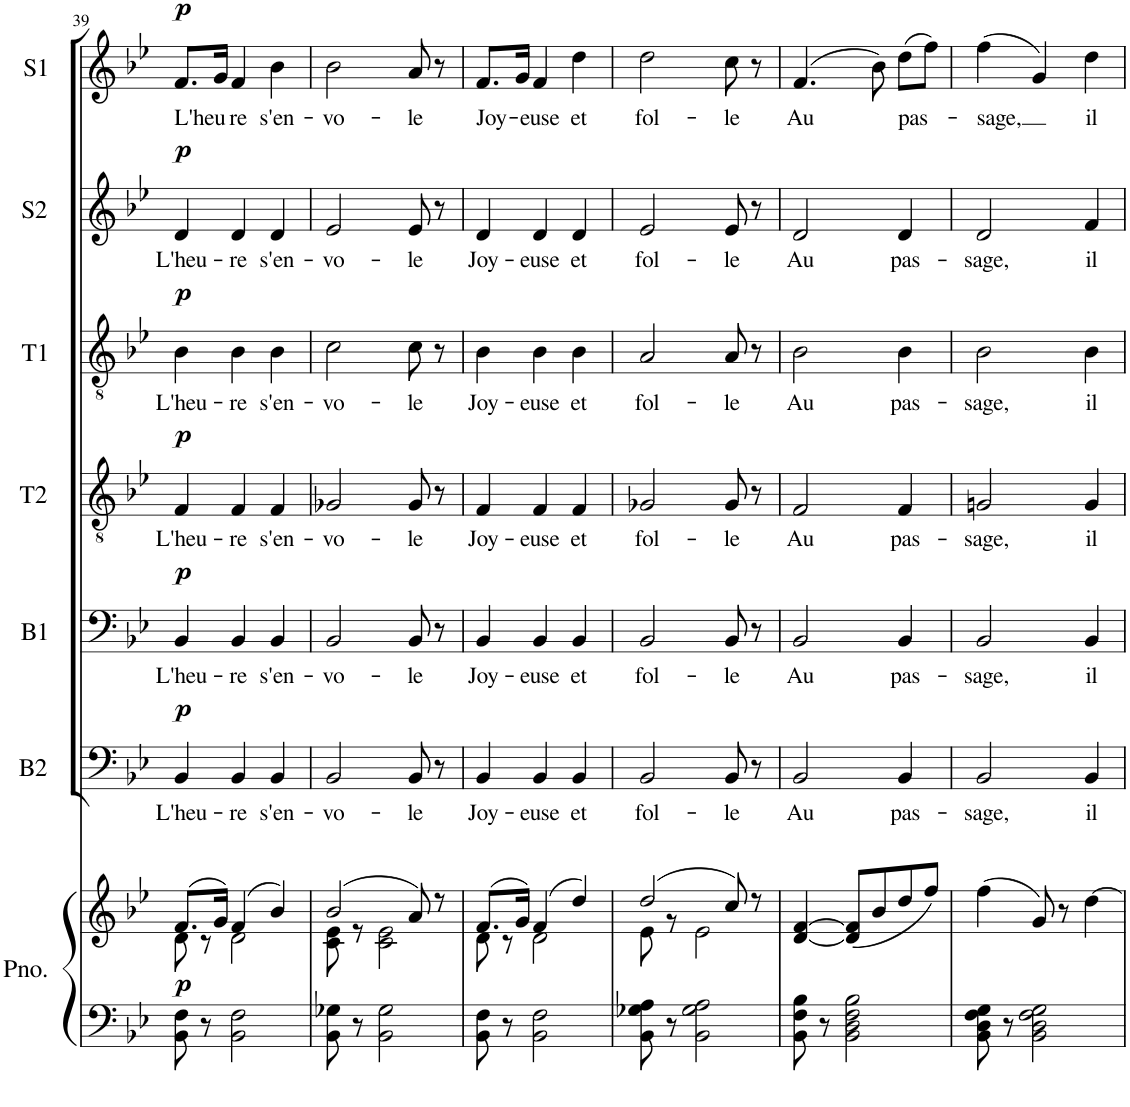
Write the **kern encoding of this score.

**kern	**kern	**dynam	**kern	**text	**dynam	**kern	**text	**dynam	**kern	**text	**dynam	**kern	**text	**dynam	**kern	**text	**dynam	**kern	**text	**dynam
*part7	*part7	*part7	*part6	*part6	*part6	*part5	*part5	*part5	*part4	*part4	*part4	*part3	*part3	*part3	*part2	*part2	*part2	*part1	*part1	*part1
*staff8	*staff7	*staff7/8	*staff6	*staff6	*staff6	*staff5	*staff5	*staff5	*staff4	*staff4	*staff4	*staff3	*staff3	*staff3	*staff2	*staff2	*staff2	*staff1	*staff1	*staff1
*I"Piano	*	*	*I"Basse 2	*	*	*I"Basse 1	*	*	*I"Tenor 2	*	*	*I"Tenor 1	*	*	*I"Soprano 2	*	*	*I"Soprano 1	*	*
*I'Pno.	*	*	*I'B2	*	*	*I'B1	*	*	*I'T2	*	*	*I'T1	*	*	*I'S2	*	*	*I'S1	*	*
!!LO:PB:g=z
*clefF4	*clefG2	*	*clefF4	*	*	*clefF4	*	*	*clefGv2	*	*	*clefGv2	*	*	*clefG2	*	*	*clefG2	*	*
*k[b-e-]	*k[b-e-]	*	*k[b-e-]	*	*	*k[b-e-]	*	*	*k[b-e-]	*	*	*k[b-e-]	*	*	*k[b-e-]	*	*	*k[b-e-]	*	*
*M3/4	*M3/4	*	*M3/4	*	*	*M3/4	*	*	*M3/4	*	*	*M3/4	*	*	*M3/4	*	*	*M3/4	*	*
=39	=39	=39	=39	=39	=39	=39	=39	=39	=39	=39	=39	=39	=39	=39	=39	=39	=39	=39	=39	=39
*	*^	*	*	*	*	*	*	*	*	*	*	*	*	*	*	*	*	*	*	*
!	!	!	!LO:DY:b	!	!LO:LY:b	!LO:DY:a	!	!LO:LY:b	!LO:DY:a	!	!LO:LY:b	!LO:DY:a	!	!LO:LY:b	!LO:DY:a	!	!LO:LY:b	!LO:DY:a	!	!LO:LY:b	!LO:DY:a
8BB-\ 8F\	(8.f/L	8d\	p	4BB-/	L'heu-	p	4BB-/	L'heu-	p	4F/	L'heu-	p	4B-\	L'heu-	p	4d/	L'heu-	p	8.f/L	L'heu-	p
8r	.	8r	.	.	.	.	.	.	.	.	.	.	.	.	.	.	.	.	.	.	.
.	16g/Jk)	.	.	.	.	.	.	.	.	.	.	.	.	.	.	.	.	.	16g/Jk	.	.
!	!	!	!	!	!LO:LY:b	!	!	!LO:LY:b	!	!	!LO:LY:b	!	!	!LO:LY:b	!	!	!LO:LY:b	!	!	!LO:LY:b	!
2BB-\ 2F\	(4f/	2d\	.	4BB-/	-re	.	4BB-/	-re	.	4F/	-re	.	4B-\	-re	.	4d/	-re	.	4f/	-re	.
!	!	!	!	!	!LO:LY:b	!	!	!LO:LY:b	!	!	!LO:LY:b	!	!	!LO:LY:b	!	!	!LO:LY:b	!	!	!LO:LY:b	!
.	4b-/)	.	.	4BB-/	s'en-	.	4BB-/	s'en-	.	4F/	s'en-	.	4B-\	s'en-	.	4d/	s'en-	.	4b-\	s'en-	.
=40	=40	=40	=40	=40	=40	=40	=40	=40	=40	=40	=40	=40	=40	=40	=40	=40	=40	=40	=40	=40	=40
!	!	!	!	!	!LO:LY:b	!	!	!LO:LY:b	!	!	!LO:LY:b	!	!	!LO:LY:b	!	!	!LO:LY:b	!	!	!LO:LY:b	!
8BB-\ 8G-X\	(2b-/	8c\ 8e-\	.	2BB-/	-vo-	.	2BB-/	-vo-	.	2G-X/	-vo-	.	2c\	-vo-	.	2e-/	-vo-	.	2b-\	-vo-	.
8r	.	8r	.	.	.	.	.	.	.	.	.	.	.	.	.	.	.	.	.	.	.
2BB-\ 2G-\	.	2c\ 2e-\	.	.	.	.	.	.	.	.	.	.	.	.	.	.	.	.	.	.	.
!	!	!	!	!	!LO:LY:b	!	!	!LO:LY:b	!	!	!LO:LY:b	!	!	!LO:LY:b	!	!	!LO:LY:b	!	!	!LO:LY:b	!
.	8a/)	.	.	8BB-/	-le	.	8BB-/	-le	.	8G-/	-le	.	8c\	-le	.	8e-/	-le	.	8a/	-le	.
.	8r	.	.	8r	.	.	8r	.	.	8r	.	.	8r	.	.	8r	.	.	8r	.	.
=41	=41	=41	=41	=41	=41	=41	=41	=41	=41	=41	=41	=41	=41	=41	=41	=41	=41	=41	=41	=41	=41
!	!	!	!	!	!LO:LY:b	!	!	!LO:LY:b	!	!	!LO:LY:b	!	!	!LO:LY:b	!	!	!LO:LY:b	!	!	!LO:LY:b	!
8BB-\ 8F\	(8.f/L	8d\	.	4BB-/	Joy-	.	4BB-/	Joy-	.	4F/	Joy-	.	4B-\	Joy-	.	4d/	Joy-	.	8.f/L	Joy-	.
8r	.	8r	.	.	.	.	.	.	.	.	.	.	.	.	.	.	.	.	.	.	.
.	16g/Jk)	.	.	.	.	.	.	.	.	.	.	.	.	.	.	.	.	.	16g/Jk	.	.
!	!	!	!	!	!LO:LY:b	!	!	!LO:LY:b	!	!	!LO:LY:b	!	!	!LO:LY:b	!	!	!LO:LY:b	!	!	!LO:LY:b	!
2BB-\ 2F\	(4f/	2d\	.	4BB-/	-euse	.	4BB-/	-euse	.	4F/	-euse	.	4B-\	-euse	.	4d/	-euse	.	4f/	-euse	.
!	!	!	!	!	!LO:LY:b	!	!	!LO:LY:b	!	!	!LO:LY:b	!	!	!LO:LY:b	!	!	!LO:LY:b	!	!	!LO:LY:b	!
.	4dd/)	.	.	4BB-/	et	.	4BB-/	et	.	4F/	et	.	4B-\	et	.	4d/	et	.	4dd\	et	.
=42	=42	=42	=42	=42	=42	=42	=42	=42	=42	=42	=42	=42	=42	=42	=42	=42	=42	=42	=42	=42	=42
!	!	!	!	!	!LO:LY:b	!	!	!LO:LY:b	!	!	!LO:LY:b	!	!	!LO:LY:b	!	!	!LO:LY:b	!	!	!LO:LY:b	!
8BB-\ 8G-X\ 8A\	(2dd/	8e-\	.	2BB-/	fol-	.	2BB-/	fol-	.	2G-X/	fol-	.	2A/	fol-	.	2e-/	fol-	.	2dd\	fol-	.
8r	.	8r	.	.	.	.	.	.	.	.	.	.	.	.	.	.	.	.	.	.	.
2BB-\ 2G-\ 2A\	.	2e-\	.	.	.	.	.	.	.	.	.	.	.	.	.	.	.	.	.	.	.
!	!	!	!	!	!LO:LY:b	!	!	!LO:LY:b	!	!	!LO:LY:b	!	!	!LO:LY:b	!	!	!LO:LY:b	!	!	!LO:LY:b	!
.	8cc/)	.	.	8BB-/	-le	.	8BB-/	-le	.	8G-/	-le	.	8A/	-le	.	8e-/	-le	.	8cc\	-le	.
.	8r	.	.	8r	.	.	8r	.	.	8r	.	.	8r	.	.	8r	.	.	8r	.	.
*	*v	*v	*	*	*	*	*	*	*	*	*	*	*	*	*	*	*	*	*	*	*
=43	=43	=43	=43	=43	=43	=43	=43	=43	=43	=43	=43	=43	=43	=43	=43	=43	=43	=43	=43	=43
!	!	!	!	!LO:LY:b	!	!	!LO:LY:b	!	!	!LO:LY:b	!	!	!LO:LY:b	!	!	!LO:LY:b	!	!	!LO:LY:b	!
8BB-\ 8F\ 8B-\	[4d/ [4f/	.	2BB-/	Au	.	2BB-/	Au	.	2F/	Au	.	2B-\	Au	.	2d/	Au	.	(4.f/	Au	.
8r	.	.	.	.	.	.	.	.	.	.	.	.	.	.	.	.	.	.	.	.
2BB-\ 2D\ 2F\ 2B-\	(8d/] 8f/]L	.	.	.	.	.	.	.	.	.	.	.	.	.	.	.	.	.	.	.
.	8b-/	.	.	.	.	.	.	.	.	.	.	.	.	.	.	.	.	8b-\)	.	.
!	!	!	!	!LO:LY:b	!	!	!LO:LY:b	!	!	!LO:LY:b	!	!	!LO:LY:b	!	!	!LO:LY:b	!	!	!LO:LY:b	!
.	8dd/	.	4BB-/	pas-	.	4BB-/	pas-	.	4F/	pas-	.	4B-\	pas-	.	4d/	pas-	.	(8dd\L	pas-	.
.	8ff/J)	.	.	.	.	.	.	.	.	.	.	.	.	.	.	.	.	8ff\J)	.	.
=44	=44	=44	=44	=44	=44	=44	=44	=44	=44	=44	=44	=44	=44	=44	=44	=44	=44	=44	=44	=44
!	!	!	!	!LO:LY:b	!	!	!LO:LY:b	!	!	!LO:LY:b	!	!	!LO:LY:b	!	!	!LO:LY:b	!	!	!LO:LY:b	!
8BB-\ 8D\ 8F\ 8G\	(4ff\	.	2BB-/	-sage,	.	2BB-/	-sage,	.	2Gn/	-sage,	.	2B-\	-sage,	.	2d/	-sage,	.	(4ff\	-sage,	.
8r	.	.	.	.	.	.	.	.	.	.	.	.	.	.	.	.	.	.	.	.
2BB-\ 2D\ 2F\ 2G\	8g/)	.	.	.	.	.	.	.	.	.	.	.	.	.	.	.	.	4g/)	.	.
.	8r	.	.	.	.	.	.	.	.	.	.	.	.	.	.	.	.	.	.	.
!	!	!	!	!LO:LY:b	!	!	!LO:LY:b	!	!	!LO:LY:b	!	!	!LO:LY:b	!	!	!LO:LY:b	!	!	!LO:LY:b	!
.	[4dd\	.	4BB-/	il	.	4BB-/	il	.	4G/	il	.	4B-\	il	.	4f/	il	.	4dd\	il	.
=	=	=	=	=	=	=	=	=	=	=	=	=	=	=	=	=	=	=	=	=
*-	*-	*-	*-	*-	*-	*-	*-	*-	*-	*-	*-	*-	*-	*-	*-	*-	*-	*-	*-	*-
